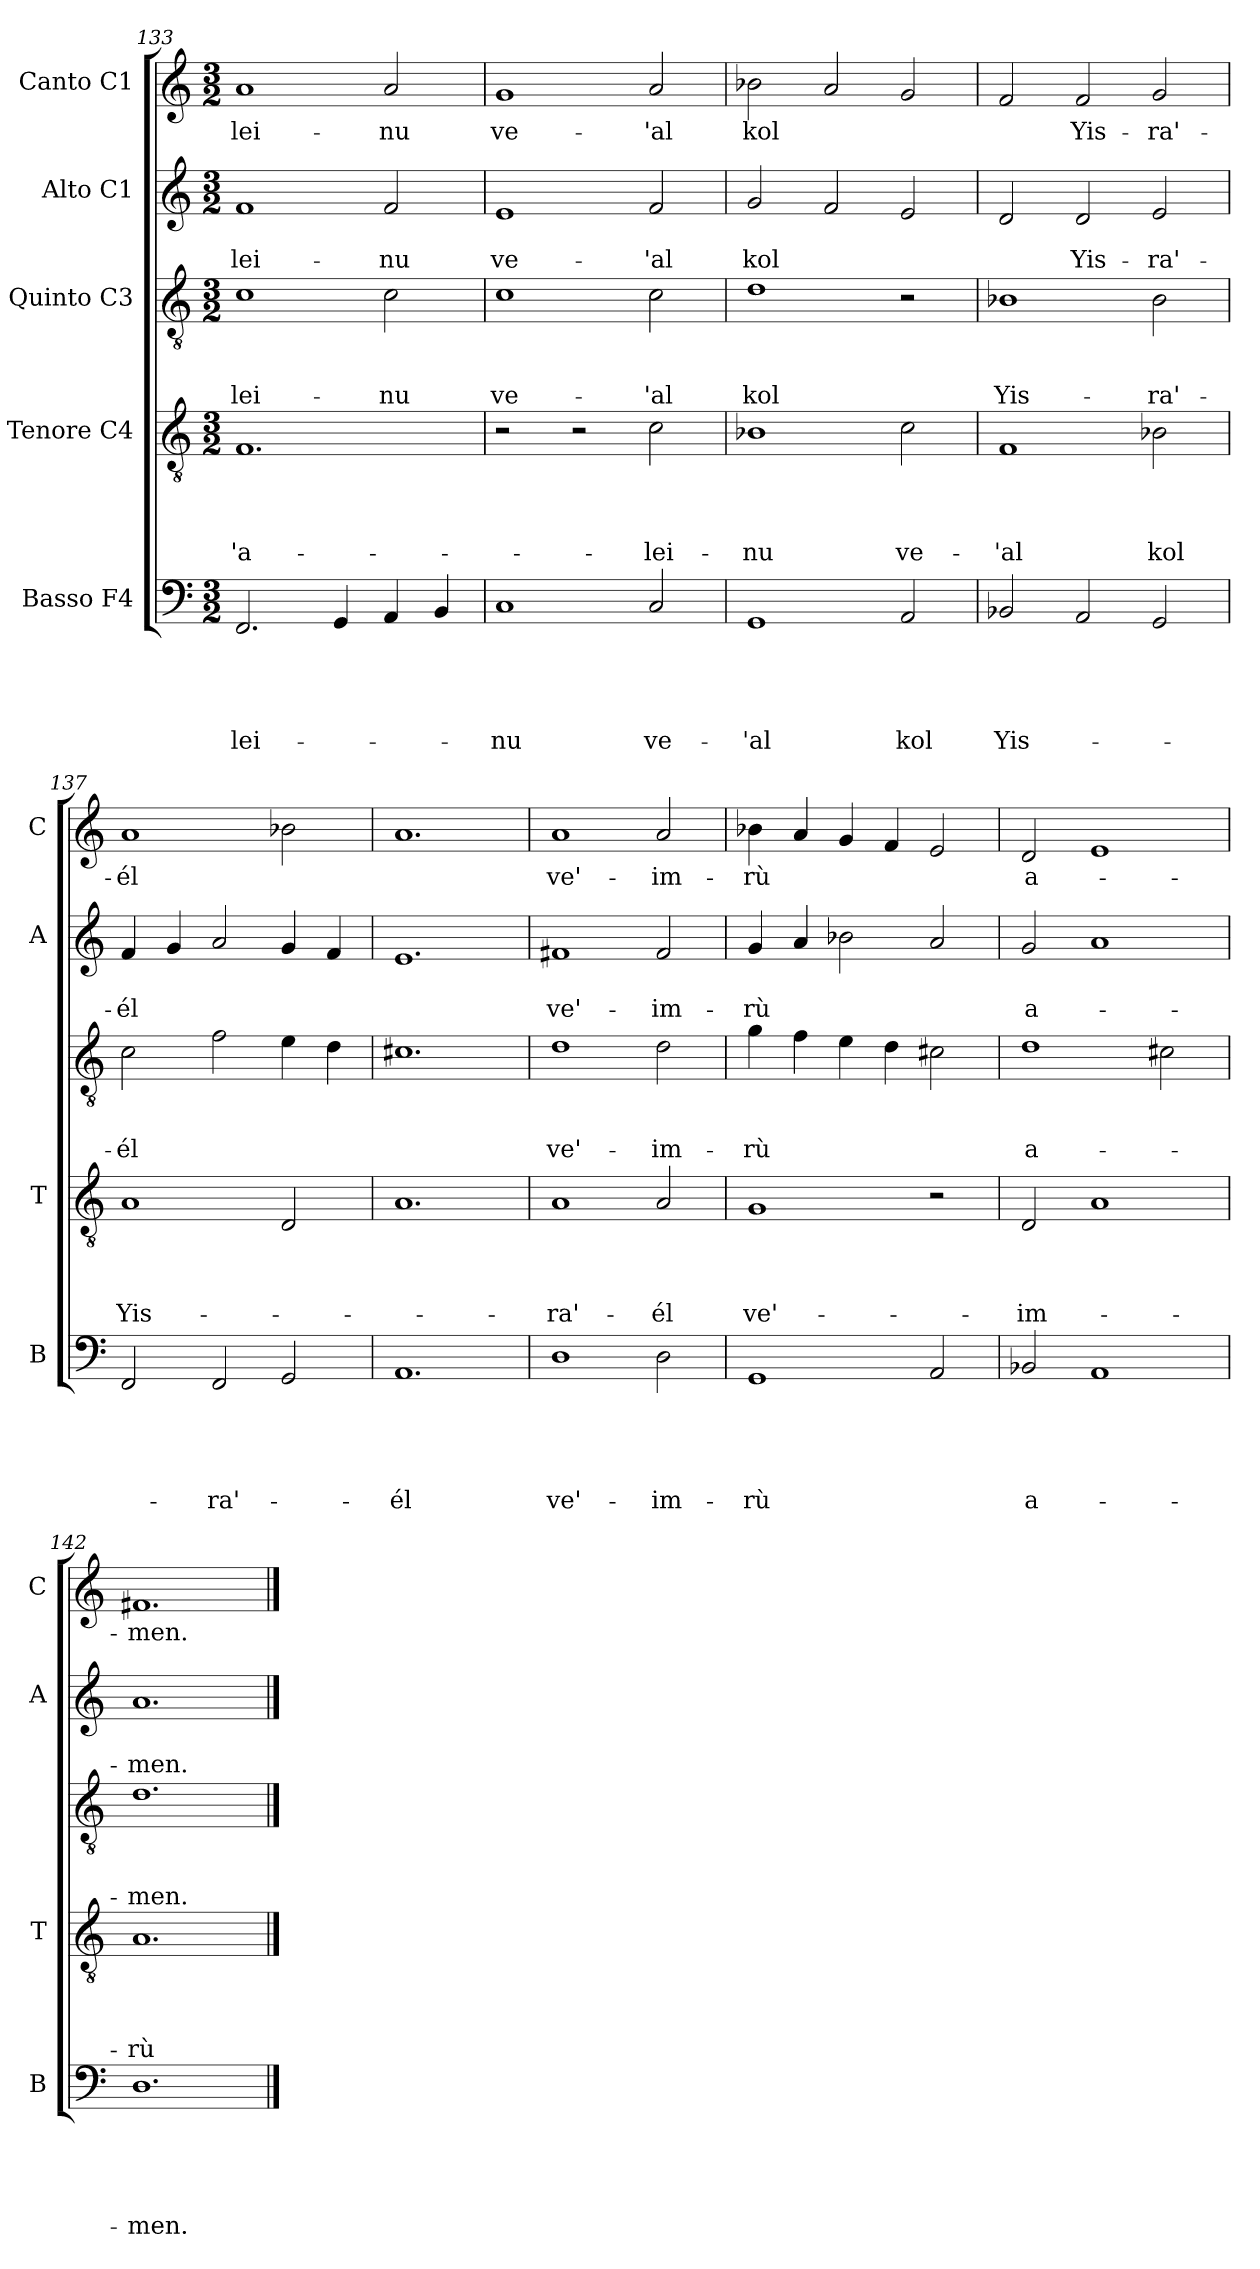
**kern	**text	**text	**text	**text	**text	**kern	**text	**text	**text	**text	**kern	**text	**text	**text	**kern	**text	**text	**kern	**text
*part5	*part5	*part5	*part5	*part5	*part5	*part4	*part4	*part4	*part4	*part4	*part3	*part3	*part3	*part3	*part2	*part2	*part2	*part1	*part1
*staff5	*staff5	*staff5	*staff5	*staff5	*staff5	*staff4	*staff4	*staff4	*staff4	*staff4	*staff3	*staff3	*staff3	*staff3	*staff2	*staff2	*staff2	*staff1	*staff1
*I"Basso F4	*	*	*	*	*	*I"Tenore C4	*	*	*	*	*I"Quinto C3	*	*	*	*I"Alto C1	*	*	*I"Canto C1	*
*I'B	*	*	*	*	*	*I'T	*	*	*	*	*	*	*	*	*I'A	*	*	*I'C	*
*clefF4	*	*	*	*	*	*clefGv2	*	*	*	*	*clefGv2	*	*	*	*clefG2	*	*	*clefG2	*
*k[]	*	*	*	*	*	*k[]	*	*	*	*	*k[]	*	*	*	*k[]	*	*	*k[]	*
*C:	*	*	*	*	*	*C:	*	*	*	*	*C:	*	*	*	*C:	*	*	*C:	*
*M3/2	*	*	*	*	*	*M3/2	*	*	*	*	*M3/2	*	*	*	*M3/2	*	*	*M3/2	*
=133	=133	=133	=133	=133	=133	=133	=133	=133	=133	=133	=133	=133	=133	=133	=133	=133	=133	=133	=133
!	!	!	!	!	!LO:LY:b	!	!	!	!	!LO:LY:b	!	!	!	!LO:LY:b	!	!	!LO:LY:b	!	!LO:LY:b
2.FF/	.	.	.	.	-lei-	1.F	.	.	.	'a-	1c	.	.	-lei-	1f	.	-lei-	1a	-lei-
4GG/	.	.	.	.	.	.	.	.	.	.	.	.	.	.	.	.	.	.	.
!	!	!	!	!	!	!	!	!	!	!	!	!	!	!LO:LY:b	!	!	!LO:LY:b	!	!LO:LY:b
4AA/	.	.	.	.	.	.	.	.	.	.	2c\	.	.	-nu	2f/	.	-nu	2a/	-nu
4BB/	.	.	.	.	.	.	.	.	.	.	.	.	.	.	.	.	.	.	.
=134	=134	=134	=134	=134	=134	=134	=134	=134	=134	=134	=134	=134	=134	=134	=134	=134	=134	=134	=134
!	!	!	!	!	!LO:LY:b	!	!	!	!	!	!	!	!	!LO:LY:b	!	!	!LO:LY:b	!	!LO:LY:b
1C	.	.	.	.	-nu	2r	.	.	.	.	1c	.	.	ve-	1e	.	ve-	1g	ve-
.	.	.	.	.	.	2r	.	.	.	.	.	.	.	.	.	.	.	.	.
!	!	!	!	!	!LO:LY:b	!	!	!	!	!LO:LY:b	!	!	!	!LO:LY:b	!	!	!LO:LY:b	!	!LO:LY:b
2C/	.	.	.	.	ve-	2c\	.	.	.	-lei-	2c\	.	.	-'al	2f/	.	-'al	2a/	-'al
=135	=135	=135	=135	=135	=135	=135	=135	=135	=135	=135	=135	=135	=135	=135	=135	=135	=135	=135	=135
!	!	!	!	!	!LO:LY:b	!	!	!	!	!LO:LY:b	!	!	!	!LO:LY:b	!	!	!LO:LY:b	!	!LO:LY:b
1GG	.	.	.	.	-'al	1B-X	.	.	.	-nu	1d	.	.	kol	2g/	.	kol	2b-X\	kol
.	.	.	.	.	.	.	.	.	.	.	.	.	.	.	2f/	.	.	2a/	.
!	!	!	!	!	!LO:LY:b	!	!	!	!	!LO:LY:b	!	!	!	!	!	!	!	!	!
2AA/	.	.	.	.	kol	2c\	.	.	.	ve-	2r	.	.	.	2e/	.	.	2g/	.
=136	=136	=136	=136	=136	=136	=136	=136	=136	=136	=136	=136	=136	=136	=136	=136	=136	=136	=136	=136
!	!	!	!	!	!LO:LY:b	!	!	!	!	!LO:LY:b	!	!	!	!LO:LY:b	!	!	!	!	!
2BB-X/	.	.	.	.	Yis-	1F	.	.	.	-'al	1B-X	.	.	Yis-	2d/	.	.	2f/	.
!	!	!	!	!	!	!	!	!	!	!	!	!	!	!	!	!	!LO:LY:b	!	!LO:LY:b
2AA/	.	.	.	.	.	.	.	.	.	.	.	.	.	.	2d/	.	Yis-	2f/	Yis-
!	!	!	!	!	!	!	!	!	!	!LO:LY:b	!	!	!	!LO:LY:b	!	!	!LO:LY:b	!	!LO:LY:b
2GG/	.	.	.	.	.	2B-X\	.	.	.	kol	2B-\	.	.	-ra'-	2e/	.	-ra'-	2g/	-ra'-
!!LO:LB:g=z
=137	=137	=137	=137	=137	=137	=137	=137	=137	=137	=137	=137	=137	=137	=137	=137	=137	=137	=137	=137
!	!	!	!	!	!	!	!	!	!	!LO:LY:b	!	!	!	!LO:LY:b	!	!	!LO:LY:b	!	!LO:LY:b
2FF/	.	.	.	.	.	1A	.	.	.	Yis-	2c\	.	.	-él	4f/	.	-él	1a	-él
.	.	.	.	.	.	.	.	.	.	.	.	.	.	.	4g/	.	.	.	.
!	!	!	!	!	!LO:LY:b	!	!	!	!	!	!	!	!	!	!	!	!	!	!
2FF/	.	.	.	.	-ra'-	.	.	.	.	.	2f\	.	.	.	2a/	.	.	.	.
2GG/	.	.	.	.	.	2D/	.	.	.	.	4e\	.	.	.	4g/	.	.	2b-X\	.
.	.	.	.	.	.	.	.	.	.	.	4d\	.	.	.	4f/	.	.	.	.
=138	=138	=138	=138	=138	=138	=138	=138	=138	=138	=138	=138	=138	=138	=138	=138	=138	=138	=138	=138
!	!	!	!	!	!LO:LY:b	!	!	!	!	!	!	!	!	!	!	!	!	!	!
1.AA	.	.	.	.	-él	1.A	.	.	.	.	1.c#X	.	.	.	1.e	.	.	1.a	.
=139	=139	=139	=139	=139	=139	=139	=139	=139	=139	=139	=139	=139	=139	=139	=139	=139	=139	=139	=139
!	!	!	!	!	!LO:LY:b	!	!	!	!	!LO:LY:b	!	!	!	!LO:LY:b	!	!	!LO:LY:b	!	!LO:LY:b
1D	.	.	.	.	ve'-	1A	.	.	.	-ra'-	1d	.	.	ve'-	1f#X	.	ve'-	1a	ve'-
!	!	!	!	!	!LO:LY:b	!	!	!	!	!LO:LY:b	!	!	!	!LO:LY:b	!	!	!LO:LY:b	!	!LO:LY:b
2D\	.	.	.	.	-im-	2A/	.	.	.	-él	2d\	.	.	-im-	2f#/	.	-im-	2a/	-im-
=140	=140	=140	=140	=140	=140	=140	=140	=140	=140	=140	=140	=140	=140	=140	=140	=140	=140	=140	=140
!	!	!	!	!	!LO:LY:b	!	!	!	!	!LO:LY:b	!	!	!	!LO:LY:b	!	!	!LO:LY:b	!	!LO:LY:b
1GG	.	.	.	.	-rù	1G	.	.	.	ve'-	4g\	.	.	-rù	4g/	.	-rù	4b-X\	-rù
.	.	.	.	.	.	.	.	.	.	.	4f\	.	.	.	4a/	.	.	4a/	.
.	.	.	.	.	.	.	.	.	.	.	4e\	.	.	.	2b-X\	.	.	4g/	.
.	.	.	.	.	.	.	.	.	.	.	4d\	.	.	.	.	.	.	4f/	.
2AA/	.	.	.	.	.	2r	.	.	.	.	2c#X\	.	.	.	2a/	.	.	2e/	.
=141	=141	=141	=141	=141	=141	=141	=141	=141	=141	=141	=141	=141	=141	=141	=141	=141	=141	=141	=141
!	!	!	!	!	!LO:LY:b	!	!	!	!	!LO:LY:b	!	!	!	!LO:LY:b	!	!	!LO:LY:b	!	!LO:LY:b
2BB-X/	.	.	.	.	a-	2D/	.	.	.	-im-	1d	.	.	a-	2g/	.	a-	2d/	a-
1AA	.	.	.	.	.	1A	.	.	.	.	.	.	.	.	1a	.	.	1e	.
.	.	.	.	.	.	.	.	.	.	.	2c#X\	.	.	.	.	.	.	.	.
=142	=142	=142	=142	=142	=142	=142	=142	=142	=142	=142	=142	=142	=142	=142	=142	=142	=142	=142	=142
!	!	!	!	!	!LO:LY:b	!	!	!	!	!LO:LY:b	!	!	!	!LO:LY:b	!	!	!LO:LY:b	!	!LO:LY:b
1.D	.	.	.	.	-men.	1.A	.	.	.	-rù	1.d	.	.	-men.	1.a	.	-men.	1.f#X	-men.
==	==	==	==	==	==	==	==	==	==	==	==	==	==	==	==	==	==	==	==
*-	*-	*-	*-	*-	*-	*-	*-	*-	*-	*-	*-	*-	*-	*-	*-	*-	*-	*-	*-
